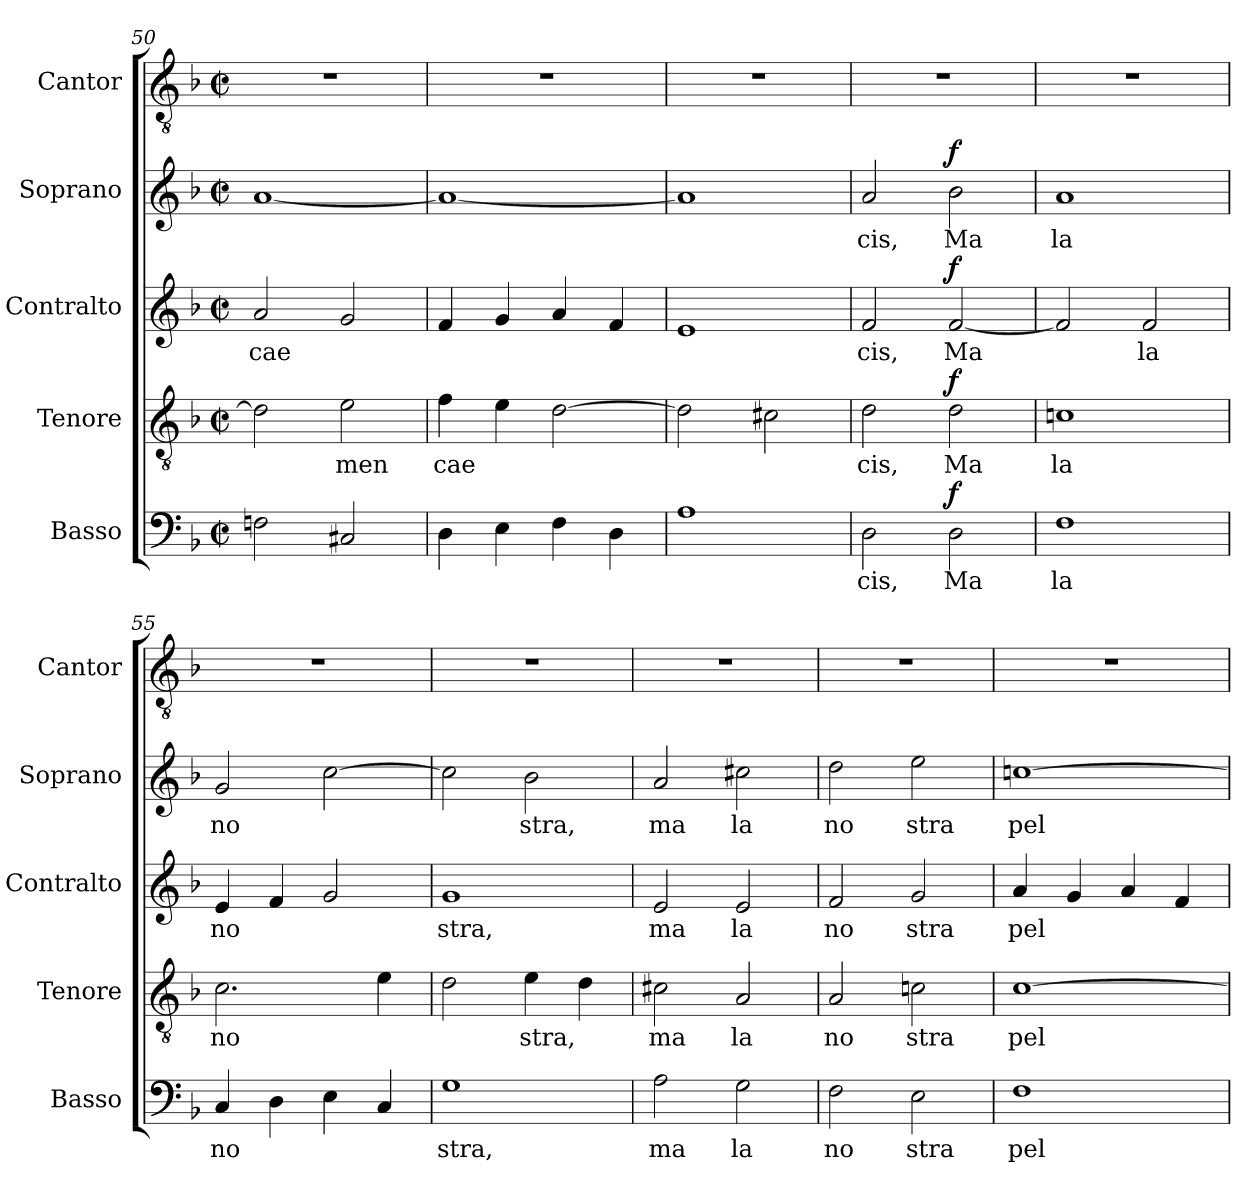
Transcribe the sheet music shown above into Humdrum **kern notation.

**kern	**text	**dynam	**kern	**text	**dynam	**kern	**text	**dynam	**kern	**text	**dynam	**kern
*part5	*part5	*part5	*part4	*part4	*part4	*part3	*part3	*part3	*part2	*part2	*part2	*part1
*staff5	*staff5	*staff5	*staff4	*staff4	*staff4	*staff3	*staff3	*staff3	*staff2	*staff2	*staff2	*staff1
*I"Basso	*	*	*I"Tenore	*	*	*I"Contralto	*	*	*I"Soprano	*	*	*I"Cantor
*I'Basso	*	*	*I'Tenore	*	*	*I'Contralto	*	*	*I'Soprano	*	*	*I'Cantor
!!LO:LB:g=z
*clefF4	*	*	*clefGv2	*	*	*clefG2	*	*	*clefG2	*	*	*clefGv2
*k[b-]	*	*	*k[b-]	*	*	*k[b-]	*	*	*k[b-]	*	*	*k[b-]
*F:	*	*	*F:	*	*	*F:	*	*	*F:	*	*	*F:
*M2/2	*	*	*M2/2	*	*	*M2/2	*	*	*M2/2	*	*	*M2/2
*met(c|)	*	*	*met(c|)	*	*	*met(c|)	*	*	*met(c|)	*	*	*met(c|)
=50	=50	=50	=50	=50	=50	=50	=50	=50	=50	=50	=50	=50
!	!	!	!	!	!	!	!LO:LY:b	!	!	!	!	!
2Fn\	.	.	2d\]	.	.	2a/	cae	.	[1a	.	.	1r
!	!	!	!	!LO:LY:b	!	!	!	!	!	!	!	!
2C#X/	.	.	2e\	men	.	2g/	.	.	.	.	.	.
=51	=51	=51	=51	=51	=51	=51	=51	=51	=51	=51	=51	=51
!	!	!	!	!LO:LY:b	!	!	!	!	!	!	!	!
4D\	.	.	4f\	cae	.	4f/	.	.	1a_	.	.	1r
4E\	.	.	4e\	.	.	4g/	.	.	.	.	.	.
4F\	.	.	[2d\	.	.	4a/	.	.	.	.	.	.
4D\	.	.	.	.	.	4f/	.	.	.	.	.	.
=52	=52	=52	=52	=52	=52	=52	=52	=52	=52	=52	=52	=52
1A	.	.	2d\]	.	.	1e	.	.	1a]	.	.	1r
.	.	.	2c#X\	.	.	.	.	.	.	.	.	.
=53	=53	=53	=53	=53	=53	=53	=53	=53	=53	=53	=53	=53
!	!LO:LY:b	!	!	!LO:LY:b	!	!	!LO:LY:b	!	!	!LO:LY:b	!	!
2D\	cis,	.	2d\	cis,	.	2f/	cis,	.	2a/	cis,	.	1r
!	!LO:LY:b	!LO:DY:a	!	!LO:LY:b	!LO:DY:a	!	!LO:LY:b	!LO:DY:a	!	!LO:LY:b	!LO:DY:a	!
2D\	Ma	f	2d\	Ma	f	[2f/	Ma	f	2b-\	Ma	f	.
=54	=54	=54	=54	=54	=54	=54	=54	=54	=54	=54	=54	=54
!	!LO:LY:b	!	!	!LO:LY:b	!	!	!	!	!	!LO:LY:b	!	!
1F	la	.	1cn	la	.	2f/]	.	.	1a	la	.	1r
!	!	!	!	!	!	!	!LO:LY:b	!	!	!	!	!
.	.	.	.	.	.	2f/	la	.	.	.	.	.
=55	=55	=55	=55	=55	=55	=55	=55	=55	=55	=55	=55	=55
!	!LO:LY:b	!	!	!LO:LY:b	!	!	!LO:LY:b	!	!	!LO:LY:b	!	!
4C/	no	.	2.c\	no	.	4e/	no	.	2g/	no	.	1r
4D\	.	.	.	.	.	4f/	.	.	.	.	.	.
4E\	.	.	.	.	.	2g/	.	.	[2cc\	.	.	.
4C/	.	.	4e\	.	.	.	.	.	.	.	.	.
=56	=56	=56	=56	=56	=56	=56	=56	=56	=56	=56	=56	=56
!	!LO:LY:b	!	!	!	!	!	!LO:LY:b	!	!	!	!	!
1G	stra,	.	2d\	.	.	1g	stra,	.	2cc\]	.	.	1r
!	!	!	!	!LO:LY:b	!	!	!	!	!	!LO:LY:b	!	!
.	.	.	4e\	stra,	.	.	.	.	2b-\	stra,	.	.
.	.	.	4d\	.	.	.	.	.	.	.	.	.
!!LO:PB:g=z
=57	=57	=57	=57	=57	=57	=57	=57	=57	=57	=57	=57	=57
!	!LO:LY:b	!	!	!LO:LY:b	!	!	!LO:LY:b	!	!	!LO:LY:b	!	!
2A\	ma	.	2c#X\	ma	.	2e/	ma	.	2a/	ma	.	1r
!	!LO:LY:b	!	!	!LO:LY:b	!	!	!LO:LY:b	!	!	!LO:LY:b	!	!
2G\	la	.	2A/	la	.	2e/	la	.	2cc#X\	la	.	.
=58	=58	=58	=58	=58	=58	=58	=58	=58	=58	=58	=58	=58
!	!LO:LY:b	!	!	!LO:LY:b	!	!	!LO:LY:b	!	!	!LO:LY:b	!	!
2F\	no	.	2A/	no	.	2f/	no	.	2dd\	no	.	1r
!	!LO:LY:b	!	!	!LO:LY:b	!	!	!LO:LY:b	!	!	!LO:LY:b	!	!
2E\	stra	.	2cn\	stra	.	2g/	stra	.	2ee\	stra	.	.
=59	=59	=59	=59	=59	=59	=59	=59	=59	=59	=59	=59	=59
!	!LO:LY:b	!	!	!LO:LY:b	!	!	!LO:LY:b	!	!	!LO:LY:b	!	!
1F	pel	.	[1c	pel	.	4a/	pel	.	[1ccn	pel	.	1r
.	.	.	.	.	.	4g/	.	.	.	.	.	.
.	.	.	.	.	.	4a/	.	.	.	.	.	.
.	.	.	.	.	.	4f/	.	.	.	.	.	.
=	=	=	=	=	=	=	=	=	=	=	=	=
*-	*-	*-	*-	*-	*-	*-	*-	*-	*-	*-	*-	*-
